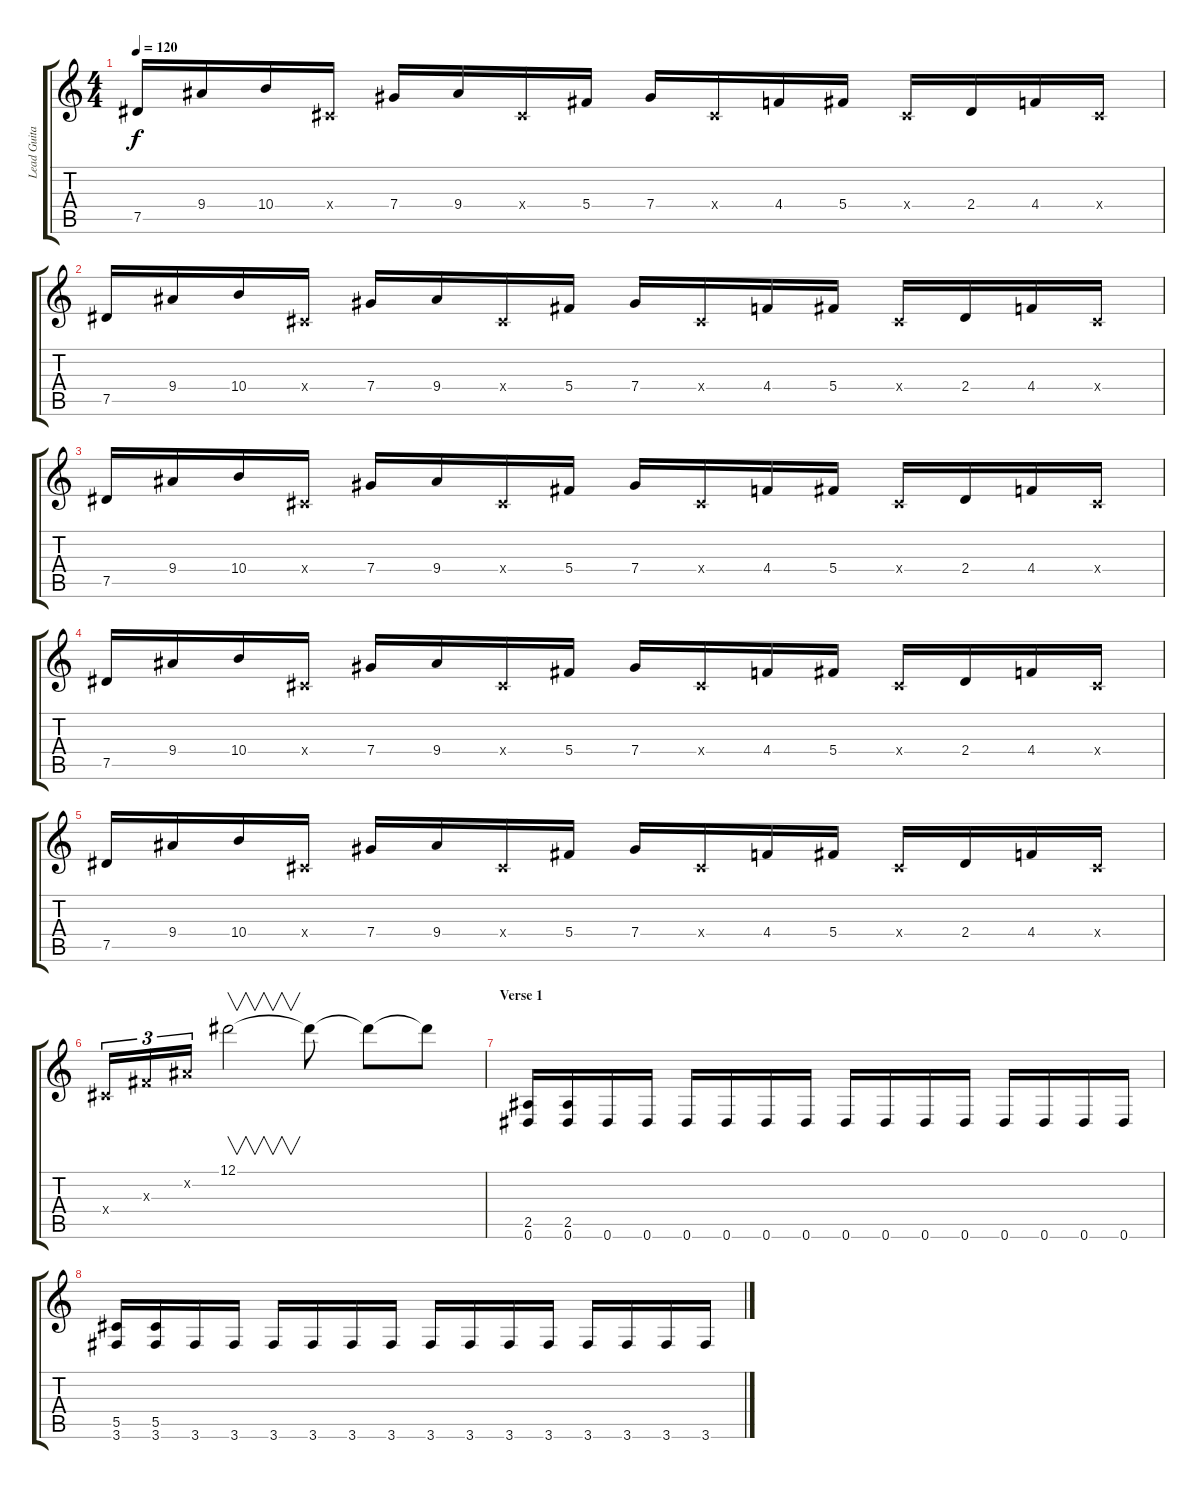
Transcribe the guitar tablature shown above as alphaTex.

\track ("Lead Guitar I" "Lead Guita") {instrument distortionguitar}
\staff {score tabs}
\tuning (Eb4 Bb3 Gb3 Db3 Ab2 Eb2) {hide}
\ts (4 4)
\tempo 120
\clef g2
\ks c
7.5.16{dy f} 9.4.16 10.4.16 0.4{x}.16 7.4.16 9.4.16 0.4{x}.16 5.4.16 7.4.16 0.4{x}.16 4.4.16 5.4.16 0.4{x}.16 2.4.16 4.4.16 0.4{x}.16 |
7.5.16 9.4.16 10.4.16 0.4{x}.16 7.4.16 9.4.16 0.4{x}.16 5.4.16 7.4.16 0.4{x}.16 4.4.16 5.4.16 0.4{x}.16 2.4.16 4.4.16 0.4{x}.16 |
7.5.16 9.4.16 10.4.16 0.4{x}.16 7.4.16 9.4.16 0.4{x}.16 5.4.16 7.4.16 0.4{x}.16 4.4.16 5.4.16 0.4{x}.16 2.4.16 4.4.16 0.4{x}.16 |
7.5.16 9.4.16 10.4.16 0.4{x}.16 7.4.16 9.4.16 0.4{x}.16 5.4.16 7.4.16 0.4{x}.16 4.4.16 5.4.16 0.4{x}.16 2.4.16 4.4.16 0.4{x}.16 |
7.5.16 9.4.16 10.4.16 0.4{x}.16 7.4.16 9.4.16 0.4{x}.16 5.4.16 7.4.16 0.4{x}.16 4.4.16 5.4.16 0.4{x}.16 2.4.16 4.4.16 0.4{x}.16 |
0.4{x}.16{tu (3 2)} 0.3{x}.16{tu (3 2)} 0.2{x}.16{tu (3 2)} 12.1.2{v} 12.1{t}.8 12.1{t}.8 12.1{t}.8 |
\section ("" "Verse 1")
(2.5 0.6).16 (2.5 0.6).16 0.6.16 0.6.16 0.6.16 0.6.16 0.6.16 0.6.16 0.6.16 0.6.16 0.6.16 0.6.16 0.6.16 0.6.16 0.6.16 0.6.16 |
(5.5 3.6).16 (5.5 3.6).16 3.6.16 3.6.16 3.6.16 3.6.16 3.6.16 3.6.16 3.6.16 3.6.16 3.6.16 3.6.16 3.6.16 3.6.16 3.6.16 3.6.16
